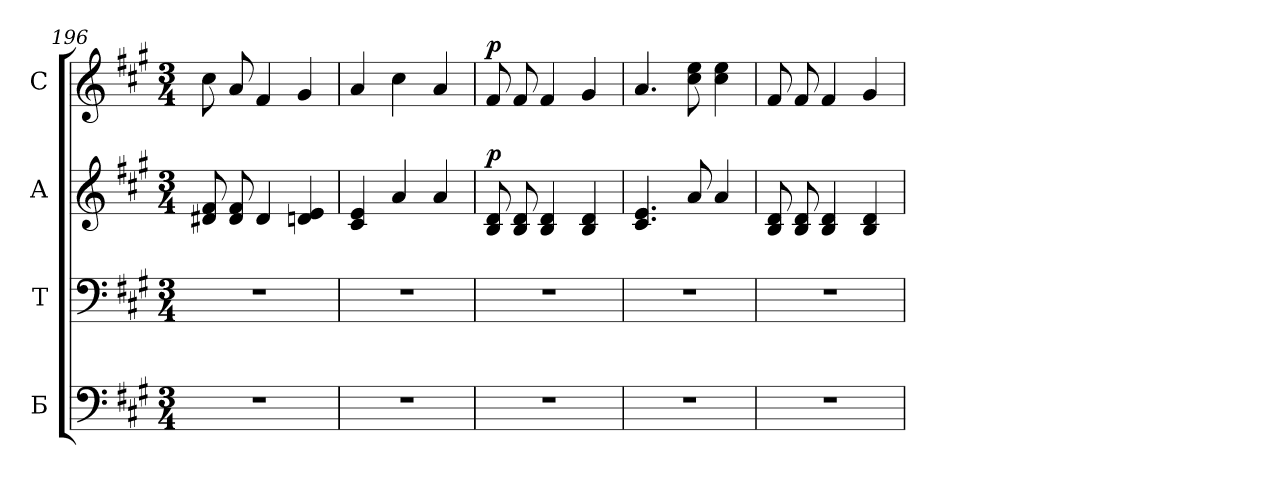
**kern	**kern	**kern	**dynam	**kern	**dynam
*part4	*part3	*part2	*part2	*part1	*part1
*staff4	*staff3	*staff2	*staff2	*staff1	*staff1
*I"Б	*I"Т	*I"А	*	*I"С	*
*clefF4	*clefF4	*clefG2	*	*clefG2	*
*k[f#c#g#]	*k[f#c#g#]	*k[f#c#g#]	*	*k[f#c#g#]	*
*A:	*A:	*A:	*	*A:	*
*M3/4	*M3/4	*M3/4	*	*M3/4	*
=196	=196	=196	=196	=196	=196
2.r	2.r	8d#X/ 8f#/	.	8cc#\	.
.	.	8d#/ 8f#/	.	8a/	.
.	.	4d#/	.	4f#/	.
.	.	4dn/ 4e/	.	4g#/	.
!!LO:LB:g=z
=197	=197	=197	=197	=197	=197
2.r	2.r	4c#/ 4e/	.	4a/	.
.	.	4a/	.	4cc#\	.
.	.	4a/	.	4a/	.
=198	=198	=198	=198	=198	=198
!	!	!	!LO:DY:a	!	!LO:DY:a
2.r	2.r	8B/ 8d/	p	8f#/	p
.	.	8B/ 8d/	.	8f#/	.
.	.	4B/ 4d/	.	4f#/	.
.	.	4B/ 4d/	.	4g#/	.
=199	=199	=199	=199	=199	=199
2.r	2.r	4.c#/ 4.e/	.	4.a/	.
.	.	8a/	.	8cc#\ 8ee\	.
.	.	4a/	.	4cc#\ 4ee\	.
=200	=200	=200	=200	=200	=200
2.r	2.r	8B/ 8d/	.	8f#/	.
.	.	8B/ 8d/	.	8f#/	.
.	.	4B/ 4d/	.	4f#/	.
.	.	4B/ 4d/	.	4g#/	.
=	=	=	=	=	=
*-	*-	*-	*-	*-	*-
